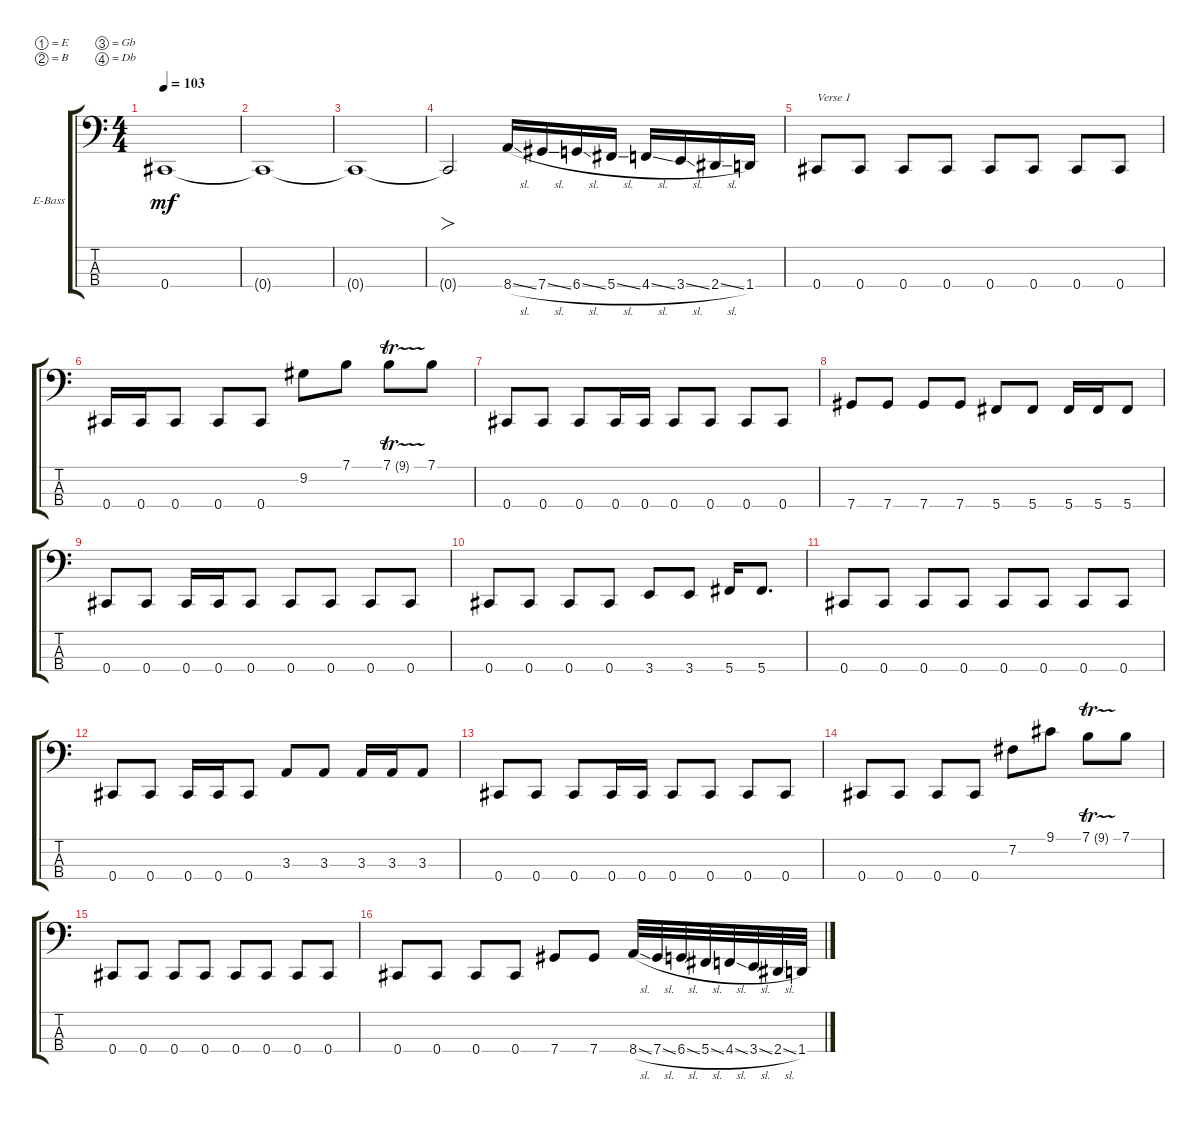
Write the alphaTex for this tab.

\bracketExtendMode groupsimilarinstruments
\firstSystemTrackNameOrientation horizontal
\otherSystemsTrackNameOrientation horizontal
\track ("Bass" "E-Bass") {instrument electricbassfinger}
\staff {score tabs}
\tuning (E2 B1 Gb1 Db1)
\ts (4 4)
\tempo 103
\clef f4
\ks c
0.4.1{dy mf} |
0.4{t}.1 |
0.4{t}.1 |
0.4{t}.2{fo} 8.4{sl}.16 7.4{sl}.16 6.4{sl}.16 5.4{sl}.16 4.4{sl}.16 3.4{sl}.16 2.4{sl}.16 1.4.16 |
0.4.8{txt "Verse 1"} 0.4.8 0.4.8 0.4.8 0.4.8 0.4.8 0.4.8 0.4.8 |
0.4.16 0.4.16 0.4.8 0.4.8 0.4.8 9.2.8 7.1.8 7.1{tr (9 16)}.8 7.1.8 |
0.4.8 0.4.8 0.4.8 0.4.16 0.4.16 0.4.8 0.4.8 0.4.8 0.4.8 |
7.4.8 7.4.8 7.4.8 7.4.8 5.4.8 5.4.8 5.4.16 5.4.16 5.4.8 |
0.4.8 0.4.8 0.4.16 0.4.16 0.4.8 0.4.8 0.4.8 0.4.8 0.4.8 |
0.4.8 0.4.8 0.4.8 0.4.8 3.4.8 3.4.8 5.4.16 5.4.8{d} |
0.4.8 0.4.8 0.4.8 0.4.8 0.4.8 0.4.8 0.4.8 0.4.8 |
0.4.8 0.4.8 0.4.16 0.4.16 0.4.8 3.3.8 3.3.8 3.3.16 3.3.16 3.3.8 |
0.4.8 0.4.8 0.4.8 0.4.16 0.4.16 0.4.8 0.4.8 0.4.8 0.4.8 |
0.4.8 0.4.8 0.4.8 0.4.8 7.2.8 9.1.8 7.1{tr (9 16)}.8 7.1.8 |
0.4.8 0.4.8 0.4.8 0.4.8 0.4.8 0.4.8 0.4.8 0.4.8 |
0.4.8 0.4.8 0.4.8 0.4.8 7.4.8 7.4.8 8.4{sl}.32 7.4{sl}.32 6.4{sl}.32 5.4{sl}.32 4.4{sl}.32 3.4{sl}.32 2.4{sl}.32 1.4.32
